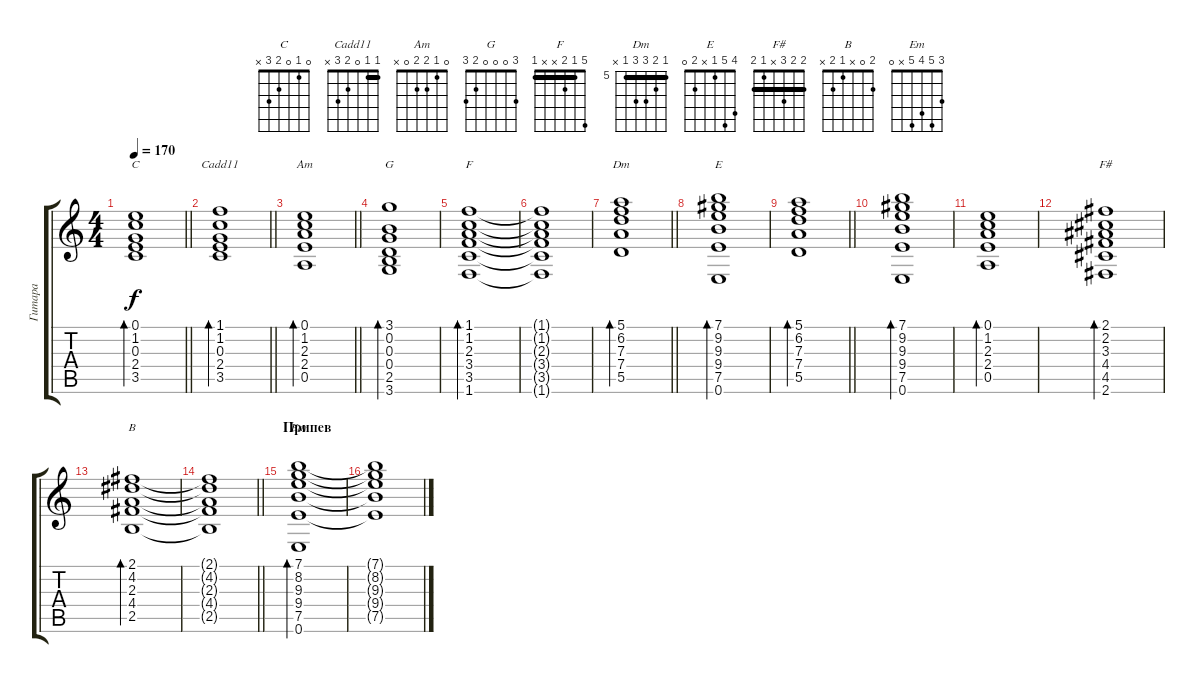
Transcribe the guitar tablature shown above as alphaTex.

\track ("Гитара" "Гитара") {instrument acousticguitarsteel}
\staff {score tabs}
\tuning (E4 B3 G3 D3 A2 E2) {hide}
\chord ("C" 0 1 0 2 3 x)
\chord ("Cadd11" 1 1 0 2 3 x) {barre 1}
\chord ("Am" 0 1 2 2 0 x)
\chord ("G" 3 0 0 0 2 3)
\chord ("F" 5 1 2 x x 1) {barre 1}
\chord ("Dm" 5 6 7 7 5 x) {firstfret 5 barre 5}
\chord ("E" 4 5 1 x 2 0)
\chord ("F#" 2 2 3 x 1 2) {barre 2}
\chord ("B" 2 0 x 1 2 x)
\chord ("Em" 3 5 4 5 x 0)
\ts (4 4)
\tempo 170
\clef g2
\barLineRight lightlight
\ks c
(0.1 1.2 0.3 2.4 3.5).1{bd 60 ch "C" dy f} |
\barLineRight lightlight
(1.1 1.2 0.3 2.4 3.5).1{bd 60 ch "Cadd11"} |
\barLineRight lightlight
(0.1 1.2 2.3 2.4 0.5).1{bd 60 ch "Am"} |
(3.1 0.2 0.3 0.4 2.5 3.6).1{bd 60 ch "G"} |
(1.1 1.2 2.3 3.4 3.5 1.6).1{bd 60 ch "F"} |
(1.1{t} 1.2{t} 2.3{t} 3.4{t} 3.5{t} 1.6{t}).1 |
\barLineRight lightlight
(5.1 6.2 7.3 7.4 5.5).1{bd 60 ch "Dm"} |
(7.1 9.2 9.3 9.4 7.5 0.6).1{bd 60 ch "E"} |
\barLineRight lightlight
(5.1 6.2 7.3 7.4 5.5).1{bd 60} |
(7.1 9.2 9.3 9.4 7.5 0.6).1{bd 60} |
(0.1 1.2 2.3 2.4 0.5).1{bd 60} |
(2.1 2.2 3.3 4.4 4.5 2.6).1{bd 60 ch "F#"} |
(2.1 4.2 2.3 4.4 2.5).1{bd 60 ch "B"} |
\barLineRight lightlight
(2.1{t} 4.2{t} 2.3{t} 4.4{t} 2.5{t}).1 |
\section ("" "Припев")
(7.1 8.2 9.3 9.4 7.5 0.6).1{bd 60 ch "Em" volume 10} |
(7.1{t} 8.2{t} 9.3{t} 9.4{t} 7.5{t}).1
